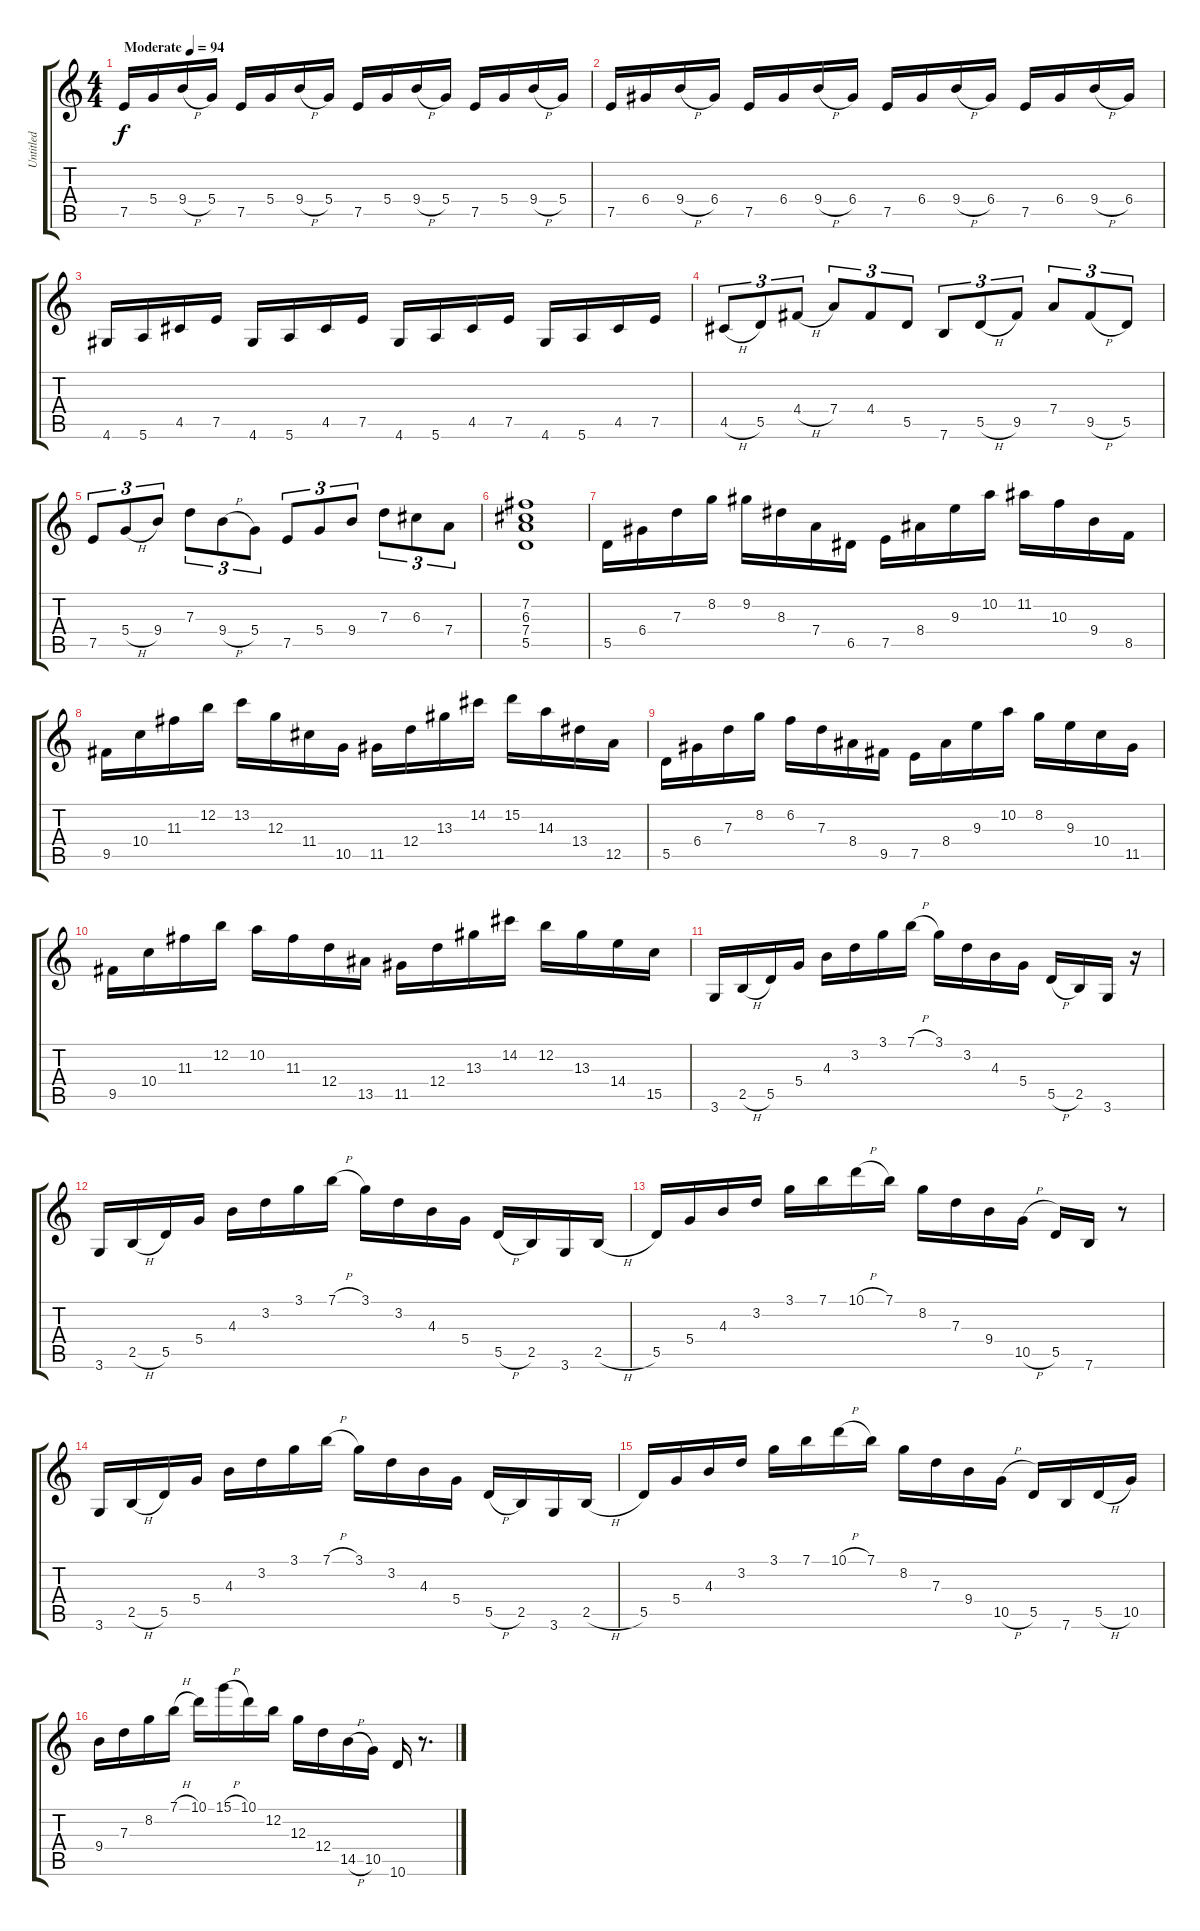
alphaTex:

\track ("Untitled" "Untitled") {instrument acousticguitarnylon}
\staff {score tabs}
\tuning (E4 B3 G3 D3 A2 E2) {hide}
\ts (4 4)
\tempo (94 "Moderate")
\clef g2
\ks c
7.5.16{dy f instrument acousticguitarnylon} 5.4.16 9.4{h}.16 5.4.16 7.5.16 5.4.16 9.4{h}.16 5.4.16 7.5.16 5.4.16 9.4{h}.16 5.4.16 7.5.16 5.4.16 9.4{h}.16 5.4.16 |
7.5.16 6.4.16 9.4{h}.16 6.4.16 7.5.16 6.4.16 9.4{h}.16 6.4.16 7.5.16 6.4.16 9.4{h}.16 6.4.16 7.5.16 6.4.16 9.4{h}.16 6.4.16 |
4.6.16 5.6.16 4.5.16 7.5.16 4.6.16 5.6.16 4.5.16 7.5.16 4.6.16 5.6.16 4.5.16 7.5.16 4.6.16 5.6.16 4.5.16 7.5.16 |
4.5{h}.8{tu (3 2)} 5.5.8{tu (3 2)} 4.4{h}.8{tu (3 2)} 7.4.8{tu (3 2)} 4.4.8{tu (3 2)} 5.5.8{tu (3 2)} 7.6.8{tu (3 2)} 5.5{h}.8{tu (3 2)} 9.5.8{tu (3 2)} 7.4.8{tu (3 2)} 9.5{h}.8{tu (3 2)} 5.5.8{tu (3 2)} |
7.5.8{tu (3 2)} 5.4{h}.8{tu (3 2)} 9.4.8{tu (3 2)} 7.3.8{tu (3 2)} 9.4{h}.8{tu (3 2)} 5.4.8{tu (3 2)} 7.5.8{tu (3 2)} 5.4.8{tu (3 2)} 9.4.8{tu (3 2)} 7.3.8{tu (3 2)} 6.3.8{tu (3 2)} 7.4.8{tu (3 2)} |
(7.2 6.3 7.4 5.5).1 |
5.5.16 6.4.16 7.3.16 8.2.16 9.2.16 8.3.16 7.4.16 6.5.16 7.5.16 8.4.16 9.3.16 10.2.16 11.2.16 10.3.16 9.4.16 8.5.16 |
9.5.16 10.4.16 11.3.16 12.2.16 13.2.16 12.3.16 11.4.16 10.5.16 11.5.16 12.4.16 13.3.16 14.2.16 15.2.16 14.3.16 13.4.16 12.5.16 |
5.5.16 6.4.16 7.3.16 8.2.16 6.2.16 7.3.16 8.4.16 9.5.16 7.5.16 8.4.16 9.3.16 10.2.16 8.2.16 9.3.16 10.4.16 11.5.16 |
9.5.16 10.4.16 11.3.16 12.2.16 10.2.16 11.3.16 12.4.16 13.5.16 11.5.16 12.4.16 13.3.16 14.2.16 12.2.16 13.3.16 14.4.16 15.5.16 |
3.6.16 2.5{h}.16 5.5.16 5.4.16 4.3.16 3.2.16 3.1.16 7.1{h}.16 3.1.16 3.2.16 4.3.16 5.4.16 5.5{h}.16 2.5.16 3.6.16 r.16 |
3.6.16 2.5{h}.16 5.5.16 5.4.16 4.3.16 3.2.16 3.1.16 7.1{h}.16 3.1.16 3.2.16 4.3.16 5.4.16 5.5{h}.16 2.5.16 3.6.16 2.5{h}.16 |
5.5.16 5.4.16 4.3.16 3.2.16 3.1.16 7.1.16 10.1{h}.16 7.1.16 8.2.16 7.3.16 9.4.16 10.5{h}.16 5.5.16 7.6.16 r.8 |
3.6.16 2.5{h}.16 5.5.16 5.4.16 4.3.16 3.2.16 3.1.16 7.1{h}.16 3.1.16 3.2.16 4.3.16 5.4.16 5.5{h}.16 2.5.16 3.6.16 2.5{h}.16 |
5.5.16 5.4.16 4.3.16 3.2.16 3.1.16 7.1.16 10.1{h}.16 7.1.16 8.2.16 7.3.16 9.4.16 10.5{h}.16 5.5.16 7.6.16 5.5{h}.16 10.5.16 |
9.4.16 7.3.16 8.2.16 7.1{h}.16 10.1.16 15.1{h}.16 10.1.16 12.2.16 12.3.16 12.4.16 14.5{h}.16 10.5.16 10.6.16 r.8{d}
